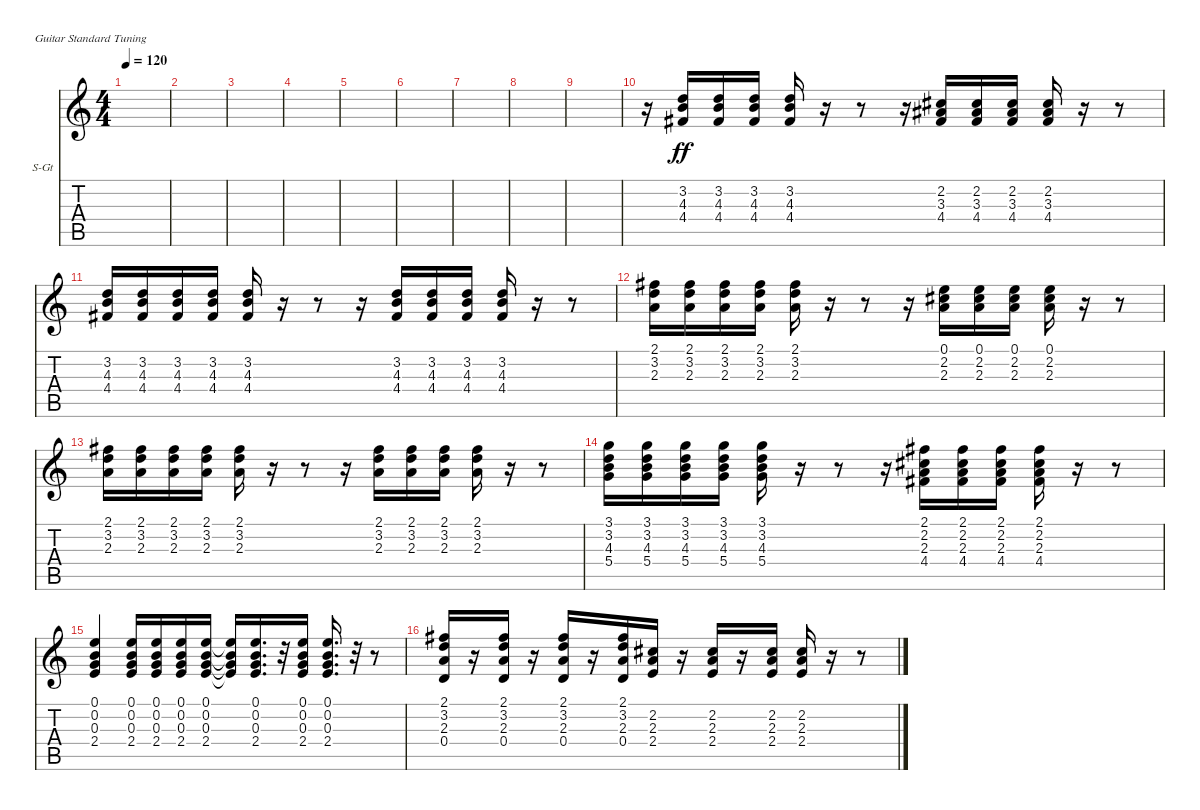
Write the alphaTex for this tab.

\defaultSystemsLayout 4
\bracketExtendMode nobrackets
\firstSystemTrackNameOrientation horizontal
\otherSystemsTrackNameOrientation horizontal
\track ("Steel Guitar" "S-Gt") {instrument acousticguitarsteel}
\staff {score tabs}
\tuning (E4 B3 G3 D3 A2 E2)
\ts (4 4)
\tempo 120
\clef g2
\ks c
|
|
|
|
|
|
|
|
|
r.16 (4.4 4.3 3.2).16{dy ff} (4.4 4.3 3.2).16 (4.4 4.3 3.2).16 (4.4 4.3 3.2).16 r.16 r.8 r.16 (4.4 3.3 2.2).16 (4.4 3.3 2.2).16 (4.4 3.3 2.2).16 (4.4 3.3 2.2).16 r.16 r.8 |
(4.4 4.3 3.2).16 (4.4 4.3 3.2).16 (4.4 4.3 3.2).16 (4.4 4.3 3.2).16 (4.4 4.3 3.2).16 r.16 r.8 r.16 (4.4 4.3 3.2).16 (4.4 4.3 3.2).16 (4.4 4.3 3.2).16 (4.4 4.3 3.2).16 r.16 r.8 |
(2.3 3.2 2.1).16 (2.3 3.2 2.1).16 (2.3 3.2 2.1).16 (2.3 3.2 2.1).16 (2.3 3.2 2.1).16 r.16 r.8 r.16 (2.3 2.2 0.1).16 (2.3 2.2 0.1).16 (2.3 2.2 0.1).16 (2.3 2.2 0.1).16 r.16 r.8 |
(2.3 3.2 2.1).16 (2.3 3.2 2.1).16 (2.3 3.2 2.1).16 (2.3 3.2 2.1).16 (2.3 3.2 2.1).16 r.16 r.8 r.16 (2.3 3.2 2.1).16 (2.3 3.2 2.1).16 (2.3 3.2 2.1).16 (2.3 3.2 2.1).16 r.16 r.8 |
(5.4 4.3 3.2 3.1).16 (5.4 4.3 3.2 3.1).16 (5.4 4.3 3.2 3.1).16 (5.4 4.3 3.2 3.1).16 (5.4 4.3 3.2 3.1).16 r.16 r.8 r.16 (4.4 2.3 2.2 2.1).16 (4.4 2.3 2.2 2.1).16 (4.4 2.3 2.2 2.1).16 (4.4 2.3 2.2 2.1).16 r.16 r.8 |
(2.4 0.3 0.2 0.1).4 (2.4 0.3 0.2 0.1).16 (2.4 0.3 0.2 0.1).16 (2.4 0.3 0.2 0.1).16 (2.4 0.3 0.2 0.1).16 (2.4{t} 0.3{t} 0.2{t} 0.1{t}).16 (2.4 0.3 0.2 0.1).16{d} r.32 (2.4 0.3 0.2 0.1).16 (2.4 0.3 0.2 0.1).16{d} r.32 r.8 |
(0.4 2.3 3.2 2.1).16 r.16 (0.4 2.3 3.2 2.1).16 r.16 (0.4 2.3 3.2 2.1).16 r.16 (0.4 2.3 3.2 2.1).16 (2.4 2.3 2.2).16 r.16 (2.4 2.3 2.2).16 r.16 (2.4 2.3 2.2).16 (2.4 2.3 2.2).16 r.16 r.8
